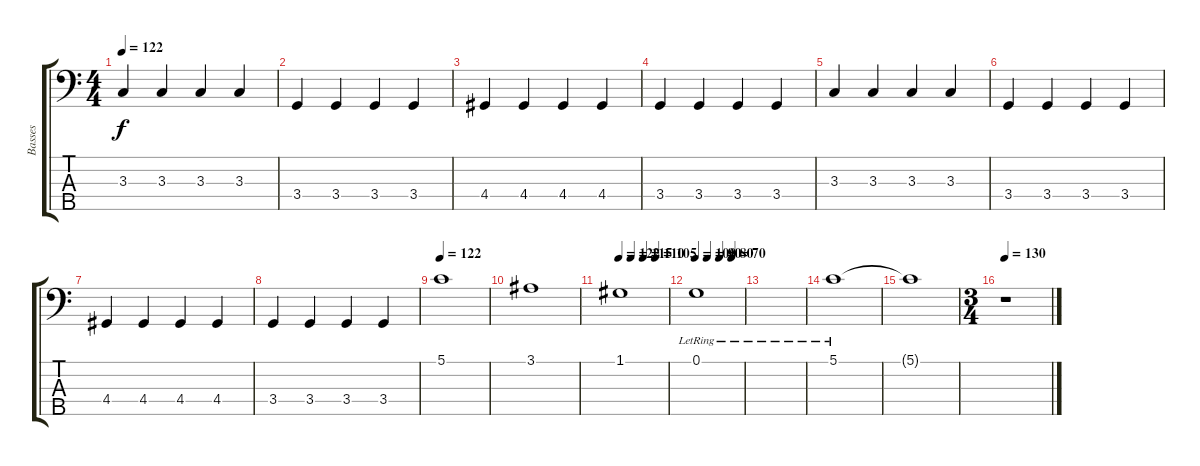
\track ("Basses" "Basses") {instrument fretlessbass}
\staff {score tabs}
\tuning (G2 D2 A1 E1 B0) {hide}
\ts (4 4)
\tempo 122
\clef f4
\ks c
3.3.4{dy f} 3.3.4 3.3.4 3.3.4 |
3.4.4 3.4.4 3.4.4 3.4.4 |
4.4.4 4.4.4 4.4.4 4.4.4 |
3.4.4 3.4.4 3.4.4 3.4.4 |
3.3.4 3.3.4 3.3.4 3.3.4 |
3.4.4 3.4.4 3.4.4 3.4.4 |
4.4.4 4.4.4 4.4.4 4.4.4 |
3.4.4 3.4.4 3.4.4 3.4.4 |
\tempo 122
5.1.1 |
3.1.1 |
\tempo 122
\tempo (115 0.25)
\tempo (110 0.5)
\tempo (105 0.75)
1.1.1 |
\tempo 100
\tempo (90 0.25)
\tempo (80 0.5)
\tempo (70 0.75)
0.1{lr}.1 |
|
5.1{lr}.1 |
5.1{t}.1 |
\ts (3 4)
\tempo 130
r.1
